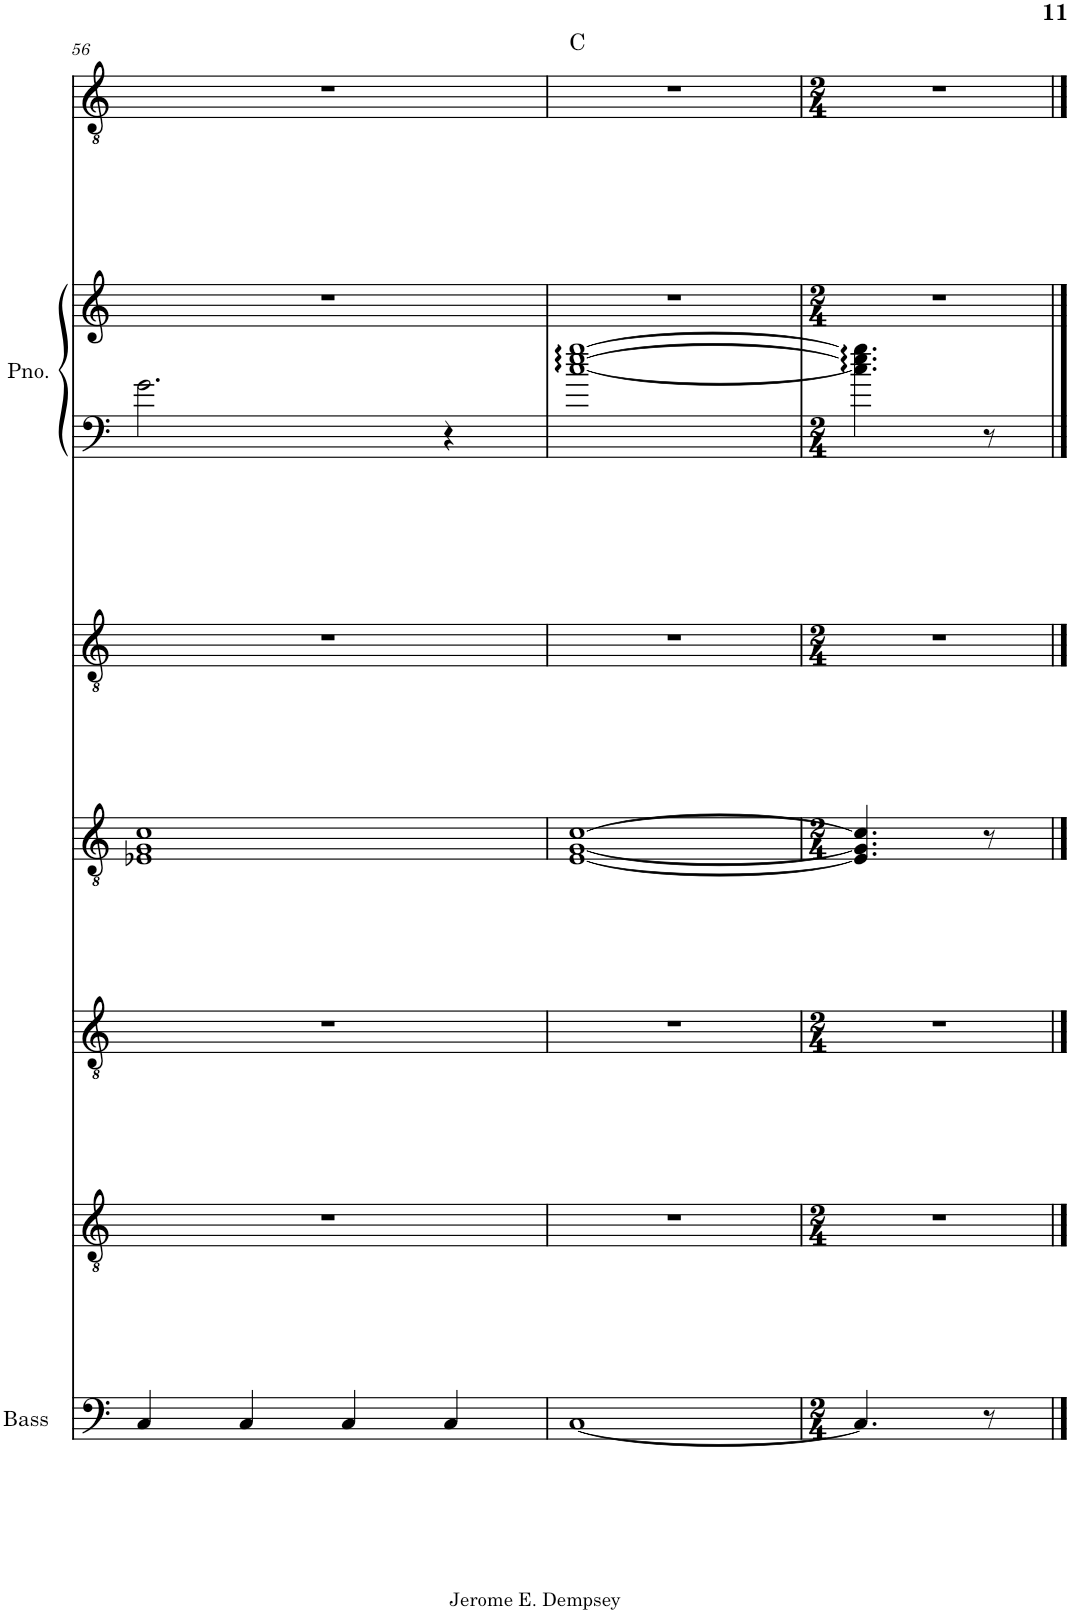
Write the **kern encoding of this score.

**kern	**kern	**kern	**kern	**kern	**kern	**kern	**kern	**harte
*part7	*part6	*part5	*part4	*part3	*part2	*part2	*part1	*part1
*staff8	*staff7	*staff6	*staff5	*staff4	*staff3	*staff2	*staff1	*
*I"Acoustic Bass	*I"Piccolo	*I"Strings 2	*I"Strings	*I"Cello	*I"Grand Piano	*	*I"Chord Progression	*
*I'Bass	*I'Picc	*I'Str	*I'Str	*	*I'Pno.	*	*	*
!!LO:PB:g=z
*clefF4	*clefGv2	*clefGv2	*clefGv2	*clefGv2	*clefF4	*clefG2	*clefGv2	*
*Trd7c12	*Trd-7c-12	*	*	*	*	*	*	*
*k[]	*k[]	*k[]	*k[]	*k[]	*k[]	*k[]	*k[]	*
*M4/4	*M4/4	*M4/4	*M4/4	*M4/4	*M4/4	*M4/4	*M4/4	*
=56	=56	=56	=56	=56	=56	=56	=56	=56
4C/	1r	1r	1E-X 1G 1c	1r	2.g\	1r	1r	.
4C/	.	.	.	.	.	.	.	.
4C/	.	.	.	.	.	.	.	.
4C/	.	.	.	.	4r	.	.	.
=57	=57	=57	=57	=57	=57	=57	=57	=57
[1C	1r	1r	[1E [1G [1c	1r	[1cc:: [1ee:: [1gg::	1r	1r	C:maj
=58	=58	=58	=58	=58	=58	=58	=58	=58
*M2/4	*M2/4	*M2/4	*M2/4	*M2/4	*M2/4	*M2/4	*M2/4	*
4.C/]	2r	2r	4.E/] 4.G/] 4.c/]	2r	4.cc\]:: 4.ee\]:: 4.gg\]::	2r	2r	.
8r	.	.	8r	.	8r	.	.	.
==	==	==	==	==	==	==	==	==
*-	*-	*-	*-	*-	*-	*-	*-	*-
